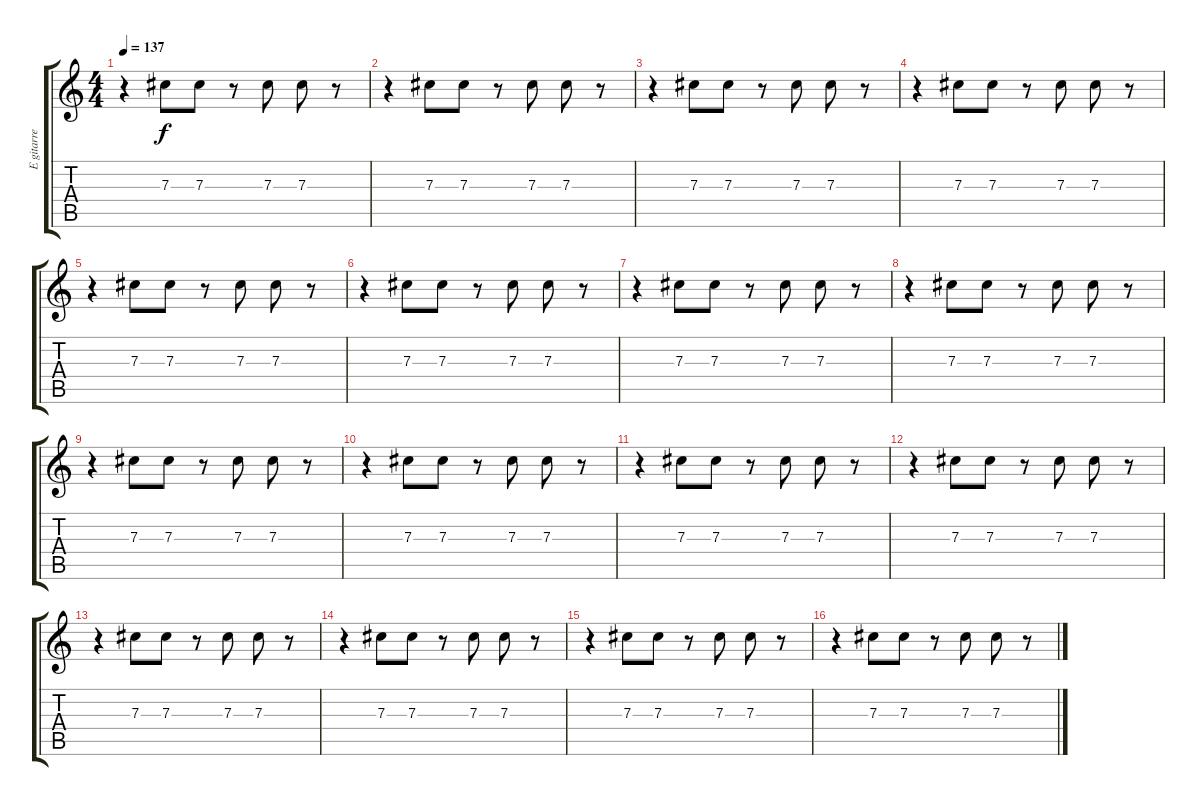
\track ("E gitarre 2" "E gitarre ") {instrument electricguitarjazz}
\staff {score tabs}
\tuning (Eb4 Bb3 Gb3 Db3 Ab2 Eb2) {hide}
\ts (4 4)
\tempo 137
\clef g2
\ks c
r.4{dy f} 7.3.8 7.3.8 r.8 7.3.8 7.3.8 r.8 |
r.4 7.3.8 7.3.8 r.8 7.3.8 7.3.8 r.8 |
r.4 7.3.8 7.3.8 r.8 7.3.8 7.3.8 r.8 |
r.4 7.3.8 7.3.8 r.8 7.3.8 7.3.8 r.8 |
r.4 7.3.8 7.3.8 r.8 7.3.8 7.3.8 r.8 |
r.4 7.3.8 7.3.8 r.8 7.3.8 7.3.8 r.8 |
r.4 7.3.8 7.3.8 r.8 7.3.8 7.3.8 r.8 |
r.4 7.3.8 7.3.8 r.8 7.3.8 7.3.8 r.8 |
r.4 7.3.8 7.3.8 r.8 7.3.8 7.3.8 r.8 |
r.4 7.3.8 7.3.8 r.8 7.3.8 7.3.8 r.8 |
r.4 7.3.8 7.3.8 r.8 7.3.8 7.3.8 r.8 |
r.4 7.3.8 7.3.8 r.8 7.3.8 7.3.8 r.8 |
r.4 7.3.8 7.3.8 r.8 7.3.8 7.3.8 r.8 |
r.4 7.3.8 7.3.8 r.8 7.3.8 7.3.8 r.8 |
r.4 7.3.8 7.3.8 r.8 7.3.8 7.3.8 r.8 |
r.4 7.3.8 7.3.8 r.8 7.3.8 7.3.8 r.8
